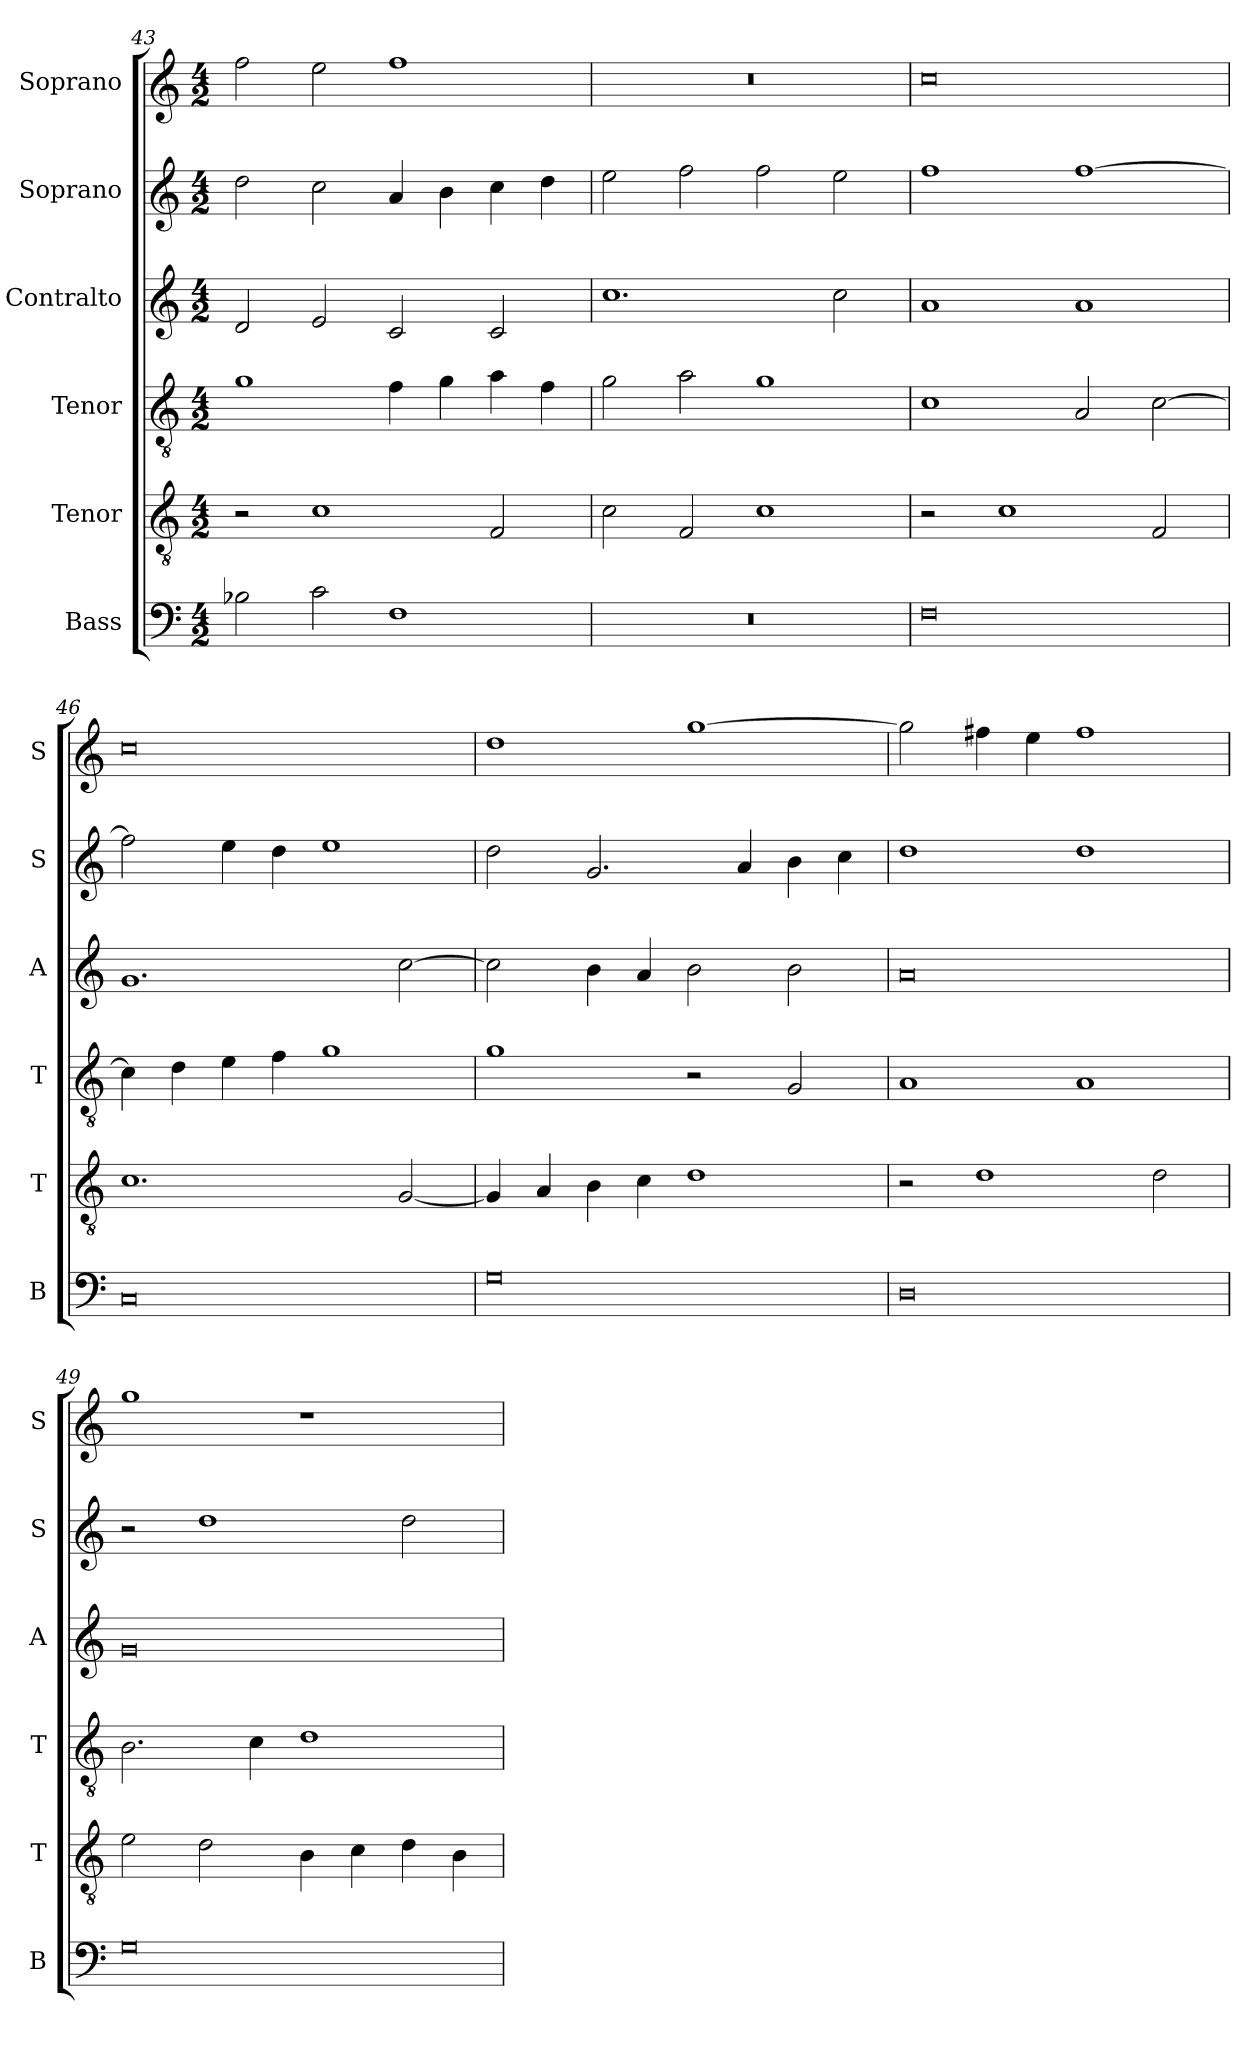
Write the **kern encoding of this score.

**kern	**kern	**kern	**kern	**kern	**kern
*part6	*part5	*part4	*part3	*part2	*part1
*staff6	*staff5	*staff4	*staff3	*staff2	*staff1
*I"Bass	*I"Tenor	*I"Tenor	*I"Contralto	*I"Soprano	*I"Soprano
*I'B	*I'T	*I'T	*I'A	*I'S	*I'S
*clefF4	*clefGv2	*clefGv2	*clefG2	*clefG2	*clefG2
*k[]	*k[]	*k[]	*k[]	*k[]	*k[]
*C:ion	*C:ion	*C:ion	*C:ion	*C:ion	*C:ion
*M4/2	*M4/2	*M4/2	*M4/2	*M4/2	*M4/2
=43	=43	=43	=43	=43	=43
2B-X	2r	1g	2d	2dd	2ff
2c	1c	.	2e	2cc	2ee
1F	.	4f	2c	4a	1ff
.	.	4g	.	4b	.
.	2F	4a	2c	4cc	.
.	.	4f	.	4dd	.
=44	=44	=44	=44	=44	=44
0r	2c	2g	1.cc	2ee	0r
.	2F	2a	.	2ff	.
.	1c	1g	.	2ff	.
.	.	.	2cc	2ee	.
=45	=45	=45	=45	=45	=45
0F	2r	1c	1a	1ff	0cc
.	1c	.	.	.	.
.	.	2A	1a	[1ff	.
.	2F	[2c	.	.	.
=46	=46	=46	=46	=46	=46
0C	1.c	4c]	1.g	2ff]	0cc
.	.	4d	.	.	.
.	.	4e	.	4ee	.
.	.	4f	.	4dd	.
.	.	1g	.	1ee	.
.	[2G	.	[2cc	.	.
=47	=47	=47	=47	=47	=47
0G	4G]	1g	2cc]	2dd	1dd
.	4A	.	.	.	.
.	4B	.	4b	2.g	.
.	4c	.	4a	.	.
.	1d	2r	2b	.	[1gg
.	.	.	.	4a	.
.	.	2G	2b	4b	.
.	.	.	.	4cc	.
=48	=48	=48	=48	=48	=48
0D	2r	1A	0a	1dd	2gg]
.	1d	.	.	.	4ff#X
.	.	.	.	.	4ee
.	.	1A	.	1dd	1ff#
.	2d	.	.	.	.
=49	=49	=49	=49	=49	=49
0G	2e	2.B	0g	2r	1gg
.	2d	.	.	1dd	.
.	.	4c	.	.	.
.	4B	1d	.	.	1r
.	4c	.	.	.	.
.	4d	.	.	2dd	.
.	4B	.	.	.	.
=	=	=	=	=	=
*-	*-	*-	*-	*-	*-
